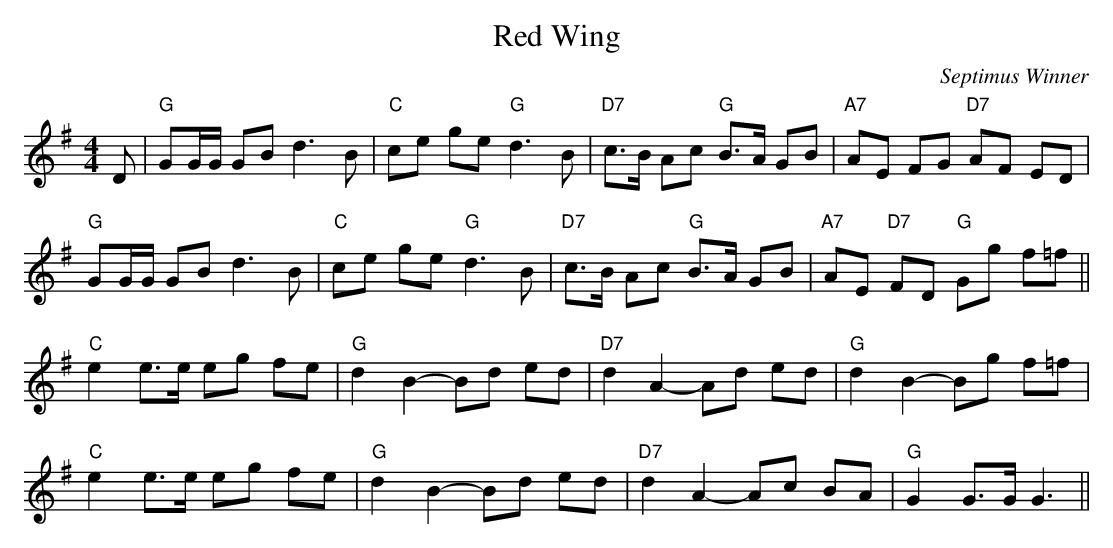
X:1
T:Red Wing
M:4/4
L:1/8
C:Septimus Winner
K:G
D|"G"GG/2G/2 GB d3 B|"C"ce ge "G"d3 B|"D7"c>B Ac "G"B>A GB|"A7"AE FG "D7"AF ED|
"G"GG/2G/2 GB d3 B|"C"ce ge "G"d3 B|"D7"c>B Ac "G"B>A GB|"A7"AE "D7"FD "G"Gg f=f||
"C"e2 e>e eg fe|"G"d2 B2-Bd ed|"D7"d2 A2-Ad ed|"G"d2 B2-Bg f=f|
"C"e2 e>e eg fe|"G"d2 B2-Bd ed|"D7"d2 A2-Ac BA|"G"G2 G>G G3||
